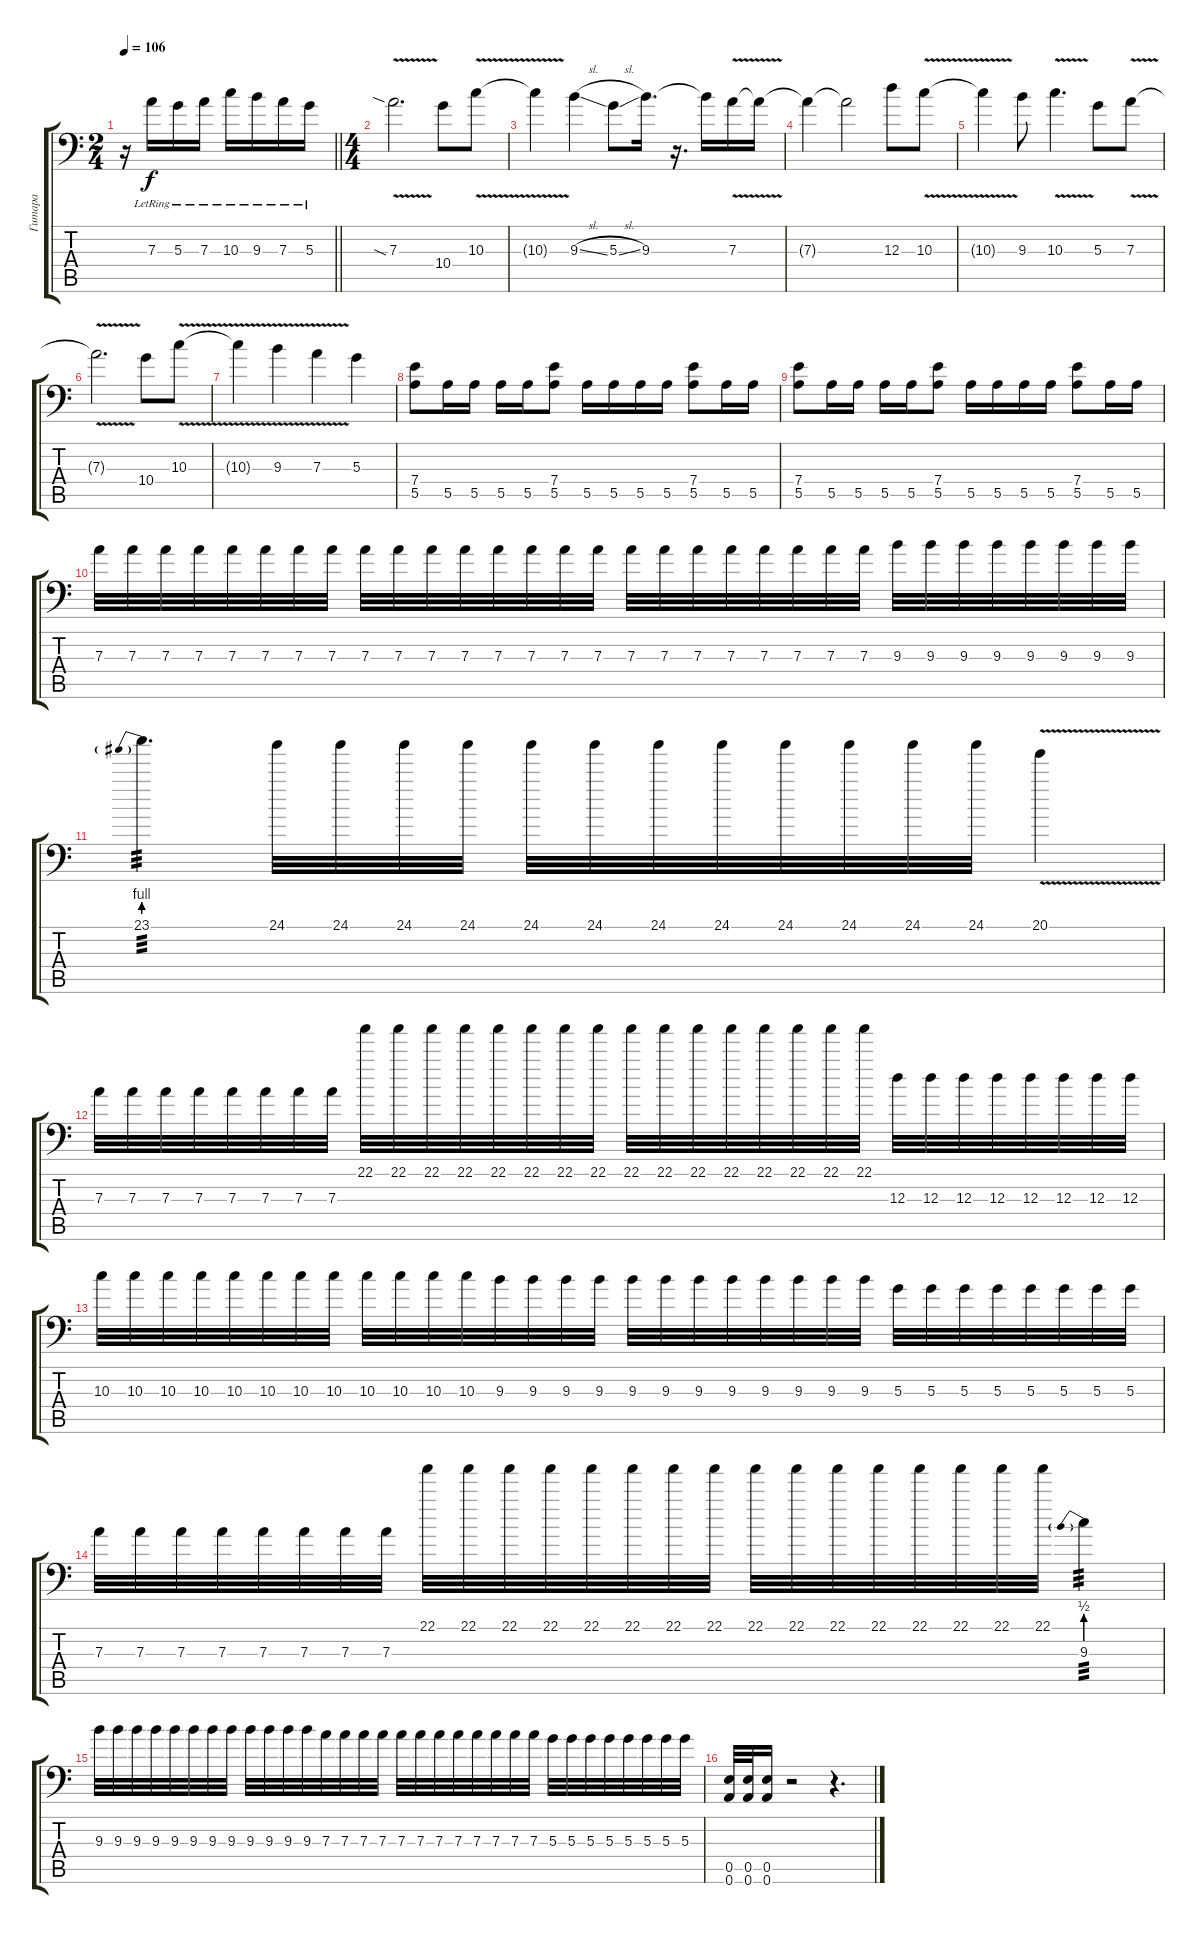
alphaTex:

\track ("Гитара" "Гитара") {instrument distortionguitar}
\staff {score tabs}
\tuning (B3 Gb3 D3 A2 E2 A1) {hide}
\ts (2 4)
\tempo 106
\clef f4
\barLineRight lightlight
\ks c
r.16{dy f} 7.3{lr}.16 5.3{lr}.16 7.3{lr}.16 10.3{lr}.16 9.3{lr}.16 7.3{lr}.16 5.3{lr}.16 |
\ts (4 4)
7.3{v sia}.2{d} 10.4.8 10.3{v}.8 |
10.3{t}.4 9.3{sl}.4 5.3{sl}.8 9.3.16{d} r.16{d} 9.3{t}.16 7.3{v}.16 7.3{t}.16 |
7.3{t}.4 7.3{t}.2 12.3.8 10.3{v}.8 |
10.3{t}.4 9.3.8 10.3{v}.4{d} 5.3.8 7.3{v}.8 |
7.3{t}.2{d} 10.4.8 10.3{v}.8 |
10.3{t}.4 9.3{v}.4 7.3{v}.4 5.3.4 |
(7.4 5.5).8 5.5.16 5.5.16 5.5.16 5.5.16 (7.4 5.5).8 5.5.16 5.5.16 5.5.16 5.5.16 (7.4 5.5).8 5.5.16 5.5.16 |
(7.4 5.5).8 5.5.16 5.5.16 5.5.16 5.5.16 (7.4 5.5).8 5.5.16 5.5.16 5.5.16 5.5.16 (7.4 5.5).8 5.5.16 5.5.16 |
7.3.32 7.3.32 7.3.32 7.3.32 7.3.32 7.3.32 7.3.32 7.3.32 7.3.32 7.3.32 7.3.32 7.3.32 7.3.32 7.3.32 7.3.32 7.3.32 7.3.32 7.3.32 7.3.32 7.3.32 7.3.32 7.3.32 7.3.32 7.3.32 9.3.32 9.3.32 9.3.32 9.3.32 9.3.32 9.3.32 9.3.32 9.3.32 |
23.1{be (prebend 0 4 60 4)}.4{d tp 3} 24.1.32 24.1.32 24.1.32 24.1.32 24.1.32 24.1.32 24.1.32 24.1.32 24.1.32 24.1.32 24.1.32 24.1.32 20.1{v}.4 |
7.3.32 7.3.32 7.3.32 7.3.32 7.3.32 7.3.32 7.3.32 7.3.32 22.1.32 22.1.32 22.1.32 22.1.32 22.1.32 22.1.32 22.1.32 22.1.32 22.1.32 22.1.32 22.1.32 22.1.32 22.1.32 22.1.32 22.1.32 22.1.32 12.3.32 12.3.32 12.3.32 12.3.32 12.3.32 12.3.32 12.3.32 12.3.32 |
10.3.32 10.3.32 10.3.32 10.3.32 10.3.32 10.3.32 10.3.32 10.3.32 10.3.32 10.3.32 10.3.32 10.3.32 9.3.32 9.3.32 9.3.32 9.3.32 9.3.32 9.3.32 9.3.32 9.3.32 9.3.32 9.3.32 9.3.32 9.3.32 5.3.32 5.3.32 5.3.32 5.3.32 5.3.32 5.3.32 5.3.32 5.3.32 |
7.3.32 7.3.32 7.3.32 7.3.32 7.3.32 7.3.32 7.3.32 7.3.32 22.1.32 22.1.32 22.1.32 22.1.32 22.1.32 22.1.32 22.1.32 22.1.32 22.1.32 22.1.32 22.1.32 22.1.32 22.1.32 22.1.32 22.1.32 22.1.32 9.3{be (prebend 0 2 60 2)}.4{tp 3} |
9.3.32 9.3.32 9.3.32 9.3.32 9.3.32 9.3.32 9.3.32 9.3.32 9.3.32 9.3.32 9.3.32 9.3.32 7.3.32 7.3.32 7.3.32 7.3.32 7.3.32 7.3.32 7.3.32 7.3.32 7.3.32 7.3.32 7.3.32 7.3.32 5.3.32 5.3.32 5.3.32 5.3.32 5.3.32 5.3.32 5.3.32 5.3.32 |
(0.5 0.6).32 (0.5 0.6).32 (0.5 0.6).16 r.2 r.4{d}
